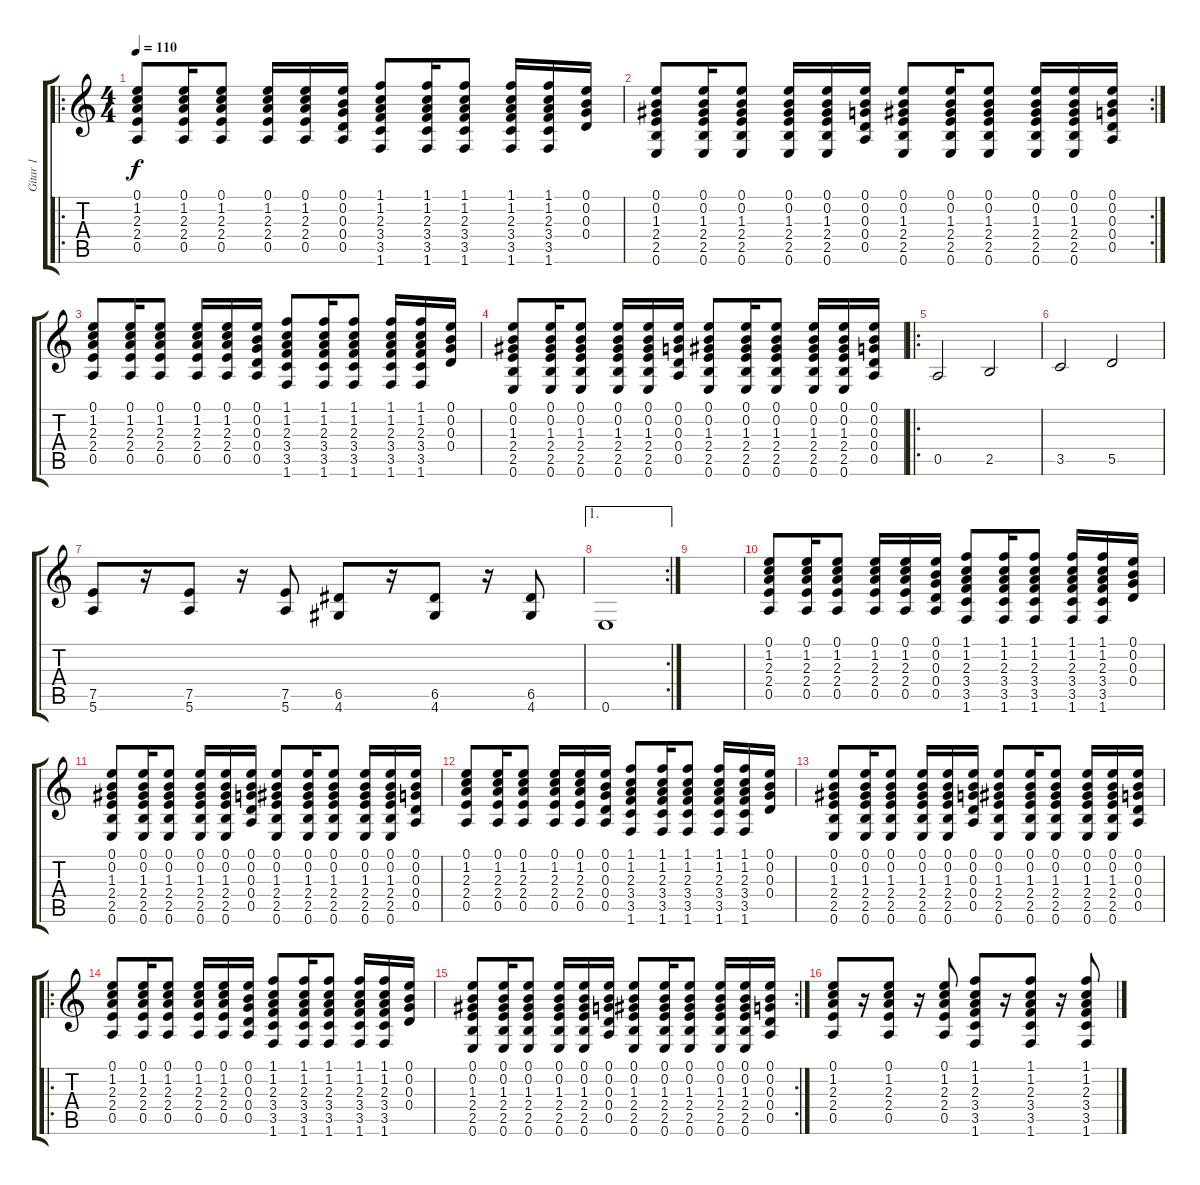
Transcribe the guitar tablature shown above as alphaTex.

\track ("Gitar 1" "Gitar 1") {instrument distortionguitar}
\staff {score tabs}
\tuning (E4 B3 G3 D3 A2 E2) {hide}
\ro
\ts (4 4)
\tempo 110
\clef g2
\ks c
(0.1 1.2 2.3 2.4 0.5).8{dy f} (0.1 1.2 2.3 2.4 0.5).16 (0.1 1.2 2.3 2.4 0.5).8 (0.1 1.2 2.3 2.4 0.5).16 (0.1 1.2 2.3 2.4 0.5).16 (0.1 0.2 0.3 0.4 0.5).16 (1.1 1.2 2.3 3.4 3.5 1.6).8 (1.1 1.2 2.3 3.4 3.5 1.6).16 (1.1 1.2 2.3 3.4 3.5 1.6).8 (1.1 1.2 2.3 3.4 3.5 1.6).16 (1.1 1.2 2.3 3.4 3.5 1.6).16 (0.1 0.2 0.3 0.4).16 |
\rc 2
(0.1 0.2 1.3 2.4 2.5 0.6).8 (0.1 0.2 1.3 2.4 2.5 0.6).16 (0.1 0.2 1.3 2.4 2.5 0.6).8 (0.1 0.2 1.3 2.4 2.5 0.6).16 (0.1 0.2 1.3 2.4 2.5 0.6).16 (0.1 0.2 0.3 0.4 0.5).16 (0.1 0.2 1.3 2.4 2.5 0.6).8 (0.1 0.2 1.3 2.4 2.5 0.6).16 (0.1 0.2 1.3 2.4 2.5 0.6).8 (0.1 0.2 1.3 2.4 2.5 0.6).16 (0.1 0.2 1.3 2.4 2.5 0.6).16 (0.1 0.2 0.3 0.4 0.5).16 |
(0.1 1.2 2.3 2.4 0.5).8 (0.1 1.2 2.3 2.4 0.5).16 (0.1 1.2 2.3 2.4 0.5).8 (0.1 1.2 2.3 2.4 0.5).16 (0.1 1.2 2.3 2.4 0.5).16 (0.1 0.2 0.3 0.4 0.5).16 (1.1 1.2 2.3 3.4 3.5 1.6).8 (1.1 1.2 2.3 3.4 3.5 1.6).16 (1.1 1.2 2.3 3.4 3.5 1.6).8 (1.1 1.2 2.3 3.4 3.5 1.6).16 (1.1 1.2 2.3 3.4 3.5 1.6).16 (0.1 0.2 0.3 0.4).16 |
(0.1 0.2 1.3 2.4 2.5 0.6).8 (0.1 0.2 1.3 2.4 2.5 0.6).16 (0.1 0.2 1.3 2.4 2.5 0.6).8 (0.1 0.2 1.3 2.4 2.5 0.6).16 (0.1 0.2 1.3 2.4 2.5 0.6).16 (0.1 0.2 0.3 0.4 0.5).16 (0.1 0.2 1.3 2.4 2.5 0.6).8 (0.1 0.2 1.3 2.4 2.5 0.6).16 (0.1 0.2 1.3 2.4 2.5 0.6).8 (0.1 0.2 1.3 2.4 2.5 0.6).16 (0.1 0.2 1.3 2.4 2.5 0.6).16 (0.1 0.2 0.3 0.4 0.5).16 |
\ro
0.5.2 2.5.2 |
3.5.2 5.5.2 |
(7.5 5.6).8 r.16 (7.5 5.6).8 r.16 (7.5 5.6).8 (6.5 4.6).8 r.16 (6.5 4.6).8 r.16 (6.5 4.6).8 |
\ae 1
\rc 2
0.6.1 |
|
(0.1 1.2 2.3 2.4 0.5).8 (0.1 1.2 2.3 2.4 0.5).16 (0.1 1.2 2.3 2.4 0.5).8 (0.1 1.2 2.3 2.4 0.5).16 (0.1 1.2 2.3 2.4 0.5).16 (0.1 0.2 0.3 0.4 0.5).16 (1.1 1.2 2.3 3.4 3.5 1.6).8 (1.1 1.2 2.3 3.4 3.5 1.6).16 (1.1 1.2 2.3 3.4 3.5 1.6).8 (1.1 1.2 2.3 3.4 3.5 1.6).16 (1.1 1.2 2.3 3.4 3.5 1.6).16 (0.1 0.2 0.3 0.4).16 |
(0.1 0.2 1.3 2.4 2.5 0.6).8 (0.1 0.2 1.3 2.4 2.5 0.6).16 (0.1 0.2 1.3 2.4 2.5 0.6).8 (0.1 0.2 1.3 2.4 2.5 0.6).16 (0.1 0.2 1.3 2.4 2.5 0.6).16 (0.1 0.2 0.3 0.4 0.5).16 (0.1 0.2 1.3 2.4 2.5 0.6).8 (0.1 0.2 1.3 2.4 2.5 0.6).16 (0.1 0.2 1.3 2.4 2.5 0.6).8 (0.1 0.2 1.3 2.4 2.5 0.6).16 (0.1 0.2 1.3 2.4 2.5 0.6).16 (0.1 0.2 0.3 0.4 0.5).16 |
(0.1 1.2 2.3 2.4 0.5).8 (0.1 1.2 2.3 2.4 0.5).16 (0.1 1.2 2.3 2.4 0.5).8 (0.1 1.2 2.3 2.4 0.5).16 (0.1 1.2 2.3 2.4 0.5).16 (0.1 0.2 0.3 0.4 0.5).16 (1.1 1.2 2.3 3.4 3.5 1.6).8 (1.1 1.2 2.3 3.4 3.5 1.6).16 (1.1 1.2 2.3 3.4 3.5 1.6).8 (1.1 1.2 2.3 3.4 3.5 1.6).16 (1.1 1.2 2.3 3.4 3.5 1.6).16 (0.1 0.2 0.3 0.4).16 |
(0.1 0.2 1.3 2.4 2.5 0.6).8 (0.1 0.2 1.3 2.4 2.5 0.6).16 (0.1 0.2 1.3 2.4 2.5 0.6).8 (0.1 0.2 1.3 2.4 2.5 0.6).16 (0.1 0.2 1.3 2.4 2.5 0.6).16 (0.1 0.2 0.3 0.4 0.5).16 (0.1 0.2 1.3 2.4 2.5 0.6).8 (0.1 0.2 1.3 2.4 2.5 0.6).16 (0.1 0.2 1.3 2.4 2.5 0.6).8 (0.1 0.2 1.3 2.4 2.5 0.6).16 (0.1 0.2 1.3 2.4 2.5 0.6).16 (0.1 0.2 0.3 0.4 0.5).16 |
\ro
(0.1 1.2 2.3 2.4 0.5).8 (0.1 1.2 2.3 2.4 0.5).16 (0.1 1.2 2.3 2.4 0.5).8 (0.1 1.2 2.3 2.4 0.5).16 (0.1 1.2 2.3 2.4 0.5).16 (0.1 0.2 0.3 0.4 0.5).16 (1.1 1.2 2.3 3.4 3.5 1.6).8 (1.1 1.2 2.3 3.4 3.5 1.6).16 (1.1 1.2 2.3 3.4 3.5 1.6).8 (1.1 1.2 2.3 3.4 3.5 1.6).16 (1.1 1.2 2.3 3.4 3.5 1.6).16 (0.1 0.2 0.3 0.4).16 |
\rc 2
(0.1 0.2 1.3 2.4 2.5 0.6).8 (0.1 0.2 1.3 2.4 2.5 0.6).16 (0.1 0.2 1.3 2.4 2.5 0.6).8 (0.1 0.2 1.3 2.4 2.5 0.6).16 (0.1 0.2 1.3 2.4 2.5 0.6).16 (0.1 0.2 0.3 0.4 0.5).16 (0.1 0.2 1.3 2.4 2.5 0.6).8 (0.1 0.2 1.3 2.4 2.5 0.6).16 (0.1 0.2 1.3 2.4 2.5 0.6).8 (0.1 0.2 1.3 2.4 2.5 0.6).16 (0.1 0.2 1.3 2.4 2.5 0.6).16 (0.1 0.2 0.3 0.4 0.5).16 |
(0.1 1.2 2.3 2.4 0.5).8 r.16 (0.1 1.2 2.3 2.4 0.5).8 r.16 (0.1 1.2 2.3 2.4 0.5).8 (1.1 1.2 2.3 3.4 3.5 1.6).8 r.16 (1.1 1.2 2.3 3.4 3.5 1.6).8 r.16 (1.1 1.2 2.3 3.4 3.5 1.6).8
